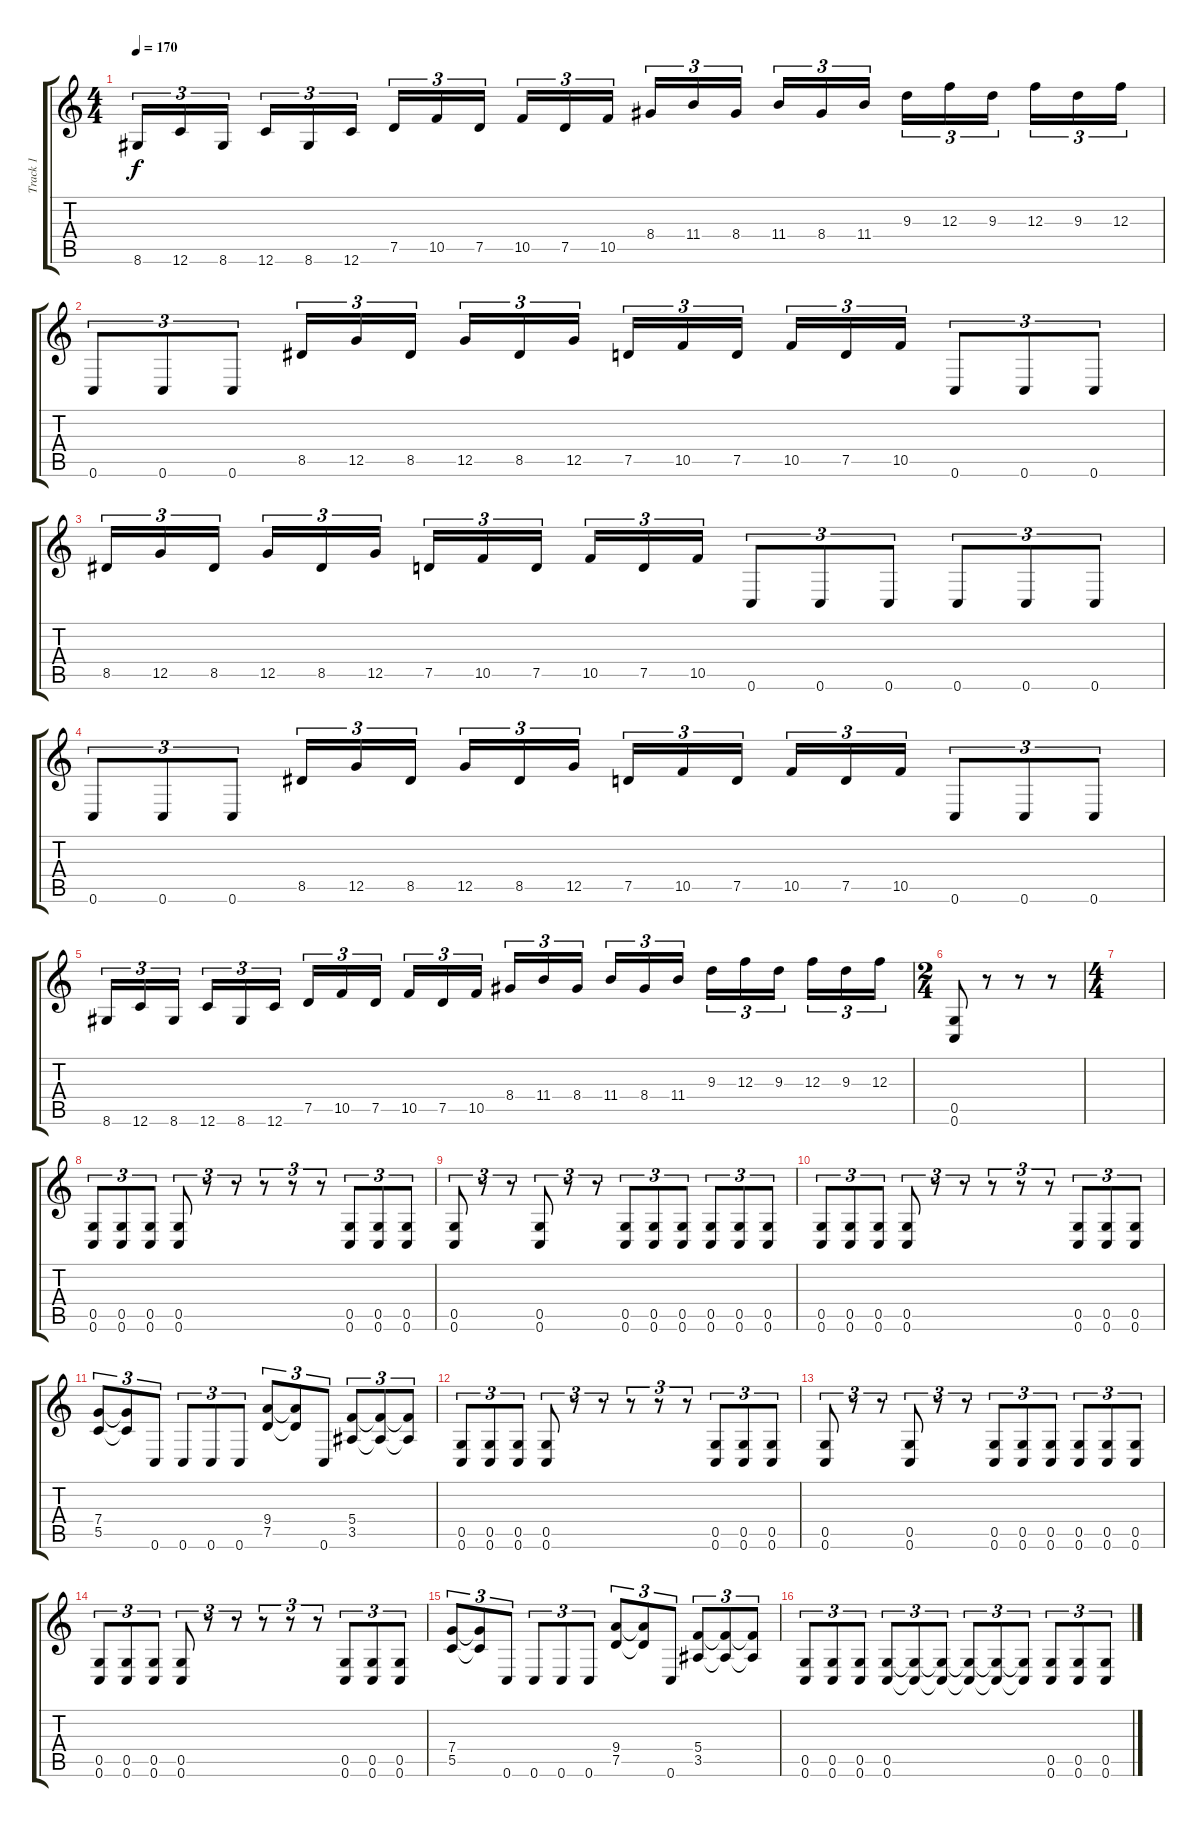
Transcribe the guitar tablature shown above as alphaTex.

\track ("Track 1" "Track 1") {instrument distortionguitar}
\staff {score tabs}
\tuning (D4 A3 F3 C3 G2 C2) {hide}
\ts (4 4)
\tempo 170
\clef g2
\ks c
8.6.16{tu (3 2) dy f} 12.6.16{tu (3 2)} 8.6.16{tu (3 2)} 12.6.16{tu (3 2)} 8.6.16{tu (3 2)} 12.6.16{tu (3 2)} 7.5.16{tu (3 2)} 10.5.16{tu (3 2)} 7.5.16{tu (3 2)} 10.5.16{tu (3 2)} 7.5.16{tu (3 2)} 10.5.16{tu (3 2)} 8.4.16{tu (3 2)} 11.4.16{tu (3 2)} 8.4.16{tu (3 2)} 11.4.16{tu (3 2)} 8.4.16{tu (3 2)} 11.4.16{tu (3 2)} 9.3.16{tu (3 2)} 12.3.16{tu (3 2)} 9.3.16{tu (3 2)} 12.3.16{tu (3 2)} 9.3.16{tu (3 2)} 12.3.16{tu (3 2)} |
0.6.8{tu (3 2)} 0.6.8{tu (3 2)} 0.6.8{tu (3 2)} 8.5.16{tu (3 2)} 12.5.16{tu (3 2)} 8.5.16{tu (3 2)} 12.5.16{tu (3 2)} 8.5.16{tu (3 2)} 12.5.16{tu (3 2)} 7.5.16{tu (3 2)} 10.5.16{tu (3 2)} 7.5.16{tu (3 2)} 10.5.16{tu (3 2)} 7.5.16{tu (3 2)} 10.5.16{tu (3 2)} 0.6.8{tu (3 2)} 0.6.8{tu (3 2)} 0.6.8{tu (3 2)} |
8.5.16{tu (3 2)} 12.5.16{tu (3 2)} 8.5.16{tu (3 2)} 12.5.16{tu (3 2)} 8.5.16{tu (3 2)} 12.5.16{tu (3 2)} 7.5.16{tu (3 2)} 10.5.16{tu (3 2)} 7.5.16{tu (3 2)} 10.5.16{tu (3 2)} 7.5.16{tu (3 2)} 10.5.16{tu (3 2)} 0.6.8{tu (3 2)} 0.6.8{tu (3 2)} 0.6.8{tu (3 2)} 0.6.8{tu (3 2)} 0.6.8{tu (3 2)} 0.6.8{tu (3 2)} |
0.6.8{tu (3 2)} 0.6.8{tu (3 2)} 0.6.8{tu (3 2)} 8.5.16{tu (3 2)} 12.5.16{tu (3 2)} 8.5.16{tu (3 2)} 12.5.16{tu (3 2)} 8.5.16{tu (3 2)} 12.5.16{tu (3 2)} 7.5.16{tu (3 2)} 10.5.16{tu (3 2)} 7.5.16{tu (3 2)} 10.5.16{tu (3 2)} 7.5.16{tu (3 2)} 10.5.16{tu (3 2)} 0.6.8{tu (3 2)} 0.6.8{tu (3 2)} 0.6.8{tu (3 2)} |
8.6.16{tu (3 2)} 12.6.16{tu (3 2)} 8.6.16{tu (3 2)} 12.6.16{tu (3 2)} 8.6.16{tu (3 2)} 12.6.16{tu (3 2)} 7.5.16{tu (3 2)} 10.5.16{tu (3 2)} 7.5.16{tu (3 2)} 10.5.16{tu (3 2)} 7.5.16{tu (3 2)} 10.5.16{tu (3 2)} 8.4.16{tu (3 2)} 11.4.16{tu (3 2)} 8.4.16{tu (3 2)} 11.4.16{tu (3 2)} 8.4.16{tu (3 2)} 11.4.16{tu (3 2)} 9.3.16{tu (3 2)} 12.3.16{tu (3 2)} 9.3.16{tu (3 2)} 12.3.16{tu (3 2)} 9.3.16{tu (3 2)} 12.3.16{tu (3 2)} |
\ts (2 4)
(0.5 0.6).8 r.8 r.8 r.8 |
\ts (4 4)
|
(0.5 0.6).8{tu (3 2)} (0.5 0.6).8{tu (3 2)} (0.5 0.6).8{tu (3 2)} (0.5 0.6).8{tu (3 2)} r.8{tu (3 2)} r.8{tu (3 2)} r.8{tu (3 2)} r.8{tu (3 2)} r.8{tu (3 2)} (0.5 0.6).8{tu (3 2)} (0.5 0.6).8{tu (3 2)} (0.5 0.6).8{tu (3 2)} |
(0.5 0.6).8{tu (3 2)} r.8{tu (3 2)} r.8{tu (3 2)} (0.5 0.6).8{tu (3 2)} r.8{tu (3 2)} r.8{tu (3 2)} (0.5 0.6).8{tu (3 2)} (0.5 0.6).8{tu (3 2)} (0.5 0.6).8{tu (3 2)} (0.5 0.6).8{tu (3 2)} (0.5 0.6).8{tu (3 2)} (0.5 0.6).8{tu (3 2)} |
(0.5 0.6).8{tu (3 2)} (0.5 0.6).8{tu (3 2)} (0.5 0.6).8{tu (3 2)} (0.5 0.6).8{tu (3 2)} r.8{tu (3 2)} r.8{tu (3 2)} r.8{tu (3 2)} r.8{tu (3 2)} r.8{tu (3 2)} (0.5 0.6).8{tu (3 2)} (0.5 0.6).8{tu (3 2)} (0.5 0.6).8{tu (3 2)} |
(7.4 5.5).8{tu (3 2)} (7.4{t} 5.5{t}).8{tu (3 2)} 0.6.8{tu (3 2)} 0.6.8{tu (3 2)} 0.6.8{tu (3 2)} 0.6.8{tu (3 2)} (9.4 7.5).8{tu (3 2)} (9.4{t} 7.5{t}).8{tu (3 2)} 0.6.8{tu (3 2)} (5.4 3.5).8{tu (3 2)} (5.4{t} 3.5{t}).8{tu (3 2)} (5.4{t} 3.5{t}).8{tu (3 2)} |
(0.5 0.6).8{tu (3 2)} (0.5 0.6).8{tu (3 2)} (0.5 0.6).8{tu (3 2)} (0.5 0.6).8{tu (3 2)} r.8{tu (3 2)} r.8{tu (3 2)} r.8{tu (3 2)} r.8{tu (3 2)} r.8{tu (3 2)} (0.5 0.6).8{tu (3 2)} (0.5 0.6).8{tu (3 2)} (0.5 0.6).8{tu (3 2)} |
(0.5 0.6).8{tu (3 2)} r.8{tu (3 2)} r.8{tu (3 2)} (0.5 0.6).8{tu (3 2)} r.8{tu (3 2)} r.8{tu (3 2)} (0.5 0.6).8{tu (3 2)} (0.5 0.6).8{tu (3 2)} (0.5 0.6).8{tu (3 2)} (0.5 0.6).8{tu (3 2)} (0.5 0.6).8{tu (3 2)} (0.5 0.6).8{tu (3 2)} |
(0.5 0.6).8{tu (3 2)} (0.5 0.6).8{tu (3 2)} (0.5 0.6).8{tu (3 2)} (0.5 0.6).8{tu (3 2)} r.8{tu (3 2)} r.8{tu (3 2)} r.8{tu (3 2)} r.8{tu (3 2)} r.8{tu (3 2)} (0.5 0.6).8{tu (3 2)} (0.5 0.6).8{tu (3 2)} (0.5 0.6).8{tu (3 2)} |
(7.4 5.5).8{tu (3 2)} (7.4{t} 5.5{t}).8{tu (3 2)} 0.6.8{tu (3 2)} 0.6.8{tu (3 2)} 0.6.8{tu (3 2)} 0.6.8{tu (3 2)} (9.4 7.5).8{tu (3 2)} (9.4{t} 7.5{t}).8{tu (3 2)} 0.6.8{tu (3 2)} (5.4 3.5).8{tu (3 2)} (5.4{t} 3.5{t}).8{tu (3 2)} (5.4{t} 3.5{t}).8{tu (3 2)} |
(0.5 0.6).8{tu (3 2)} (0.5 0.6).8{tu (3 2)} (0.5 0.6).8{tu (3 2)} (0.5 0.6).8{tu (3 2)} (0.5{t} 0.6{t}).8{tu (3 2)} (0.5{t} 0.6{t}).8{tu (3 2)} (0.5{t} 0.6{t}).8{tu (3 2)} (0.5{t} 0.6{t}).8{tu (3 2)} (0.5{t} 0.6{t}).8{tu (3 2)} (0.5 0.6).8{tu (3 2)} (0.5 0.6).8{tu (3 2)} (0.5 0.6).8{tu (3 2)}
